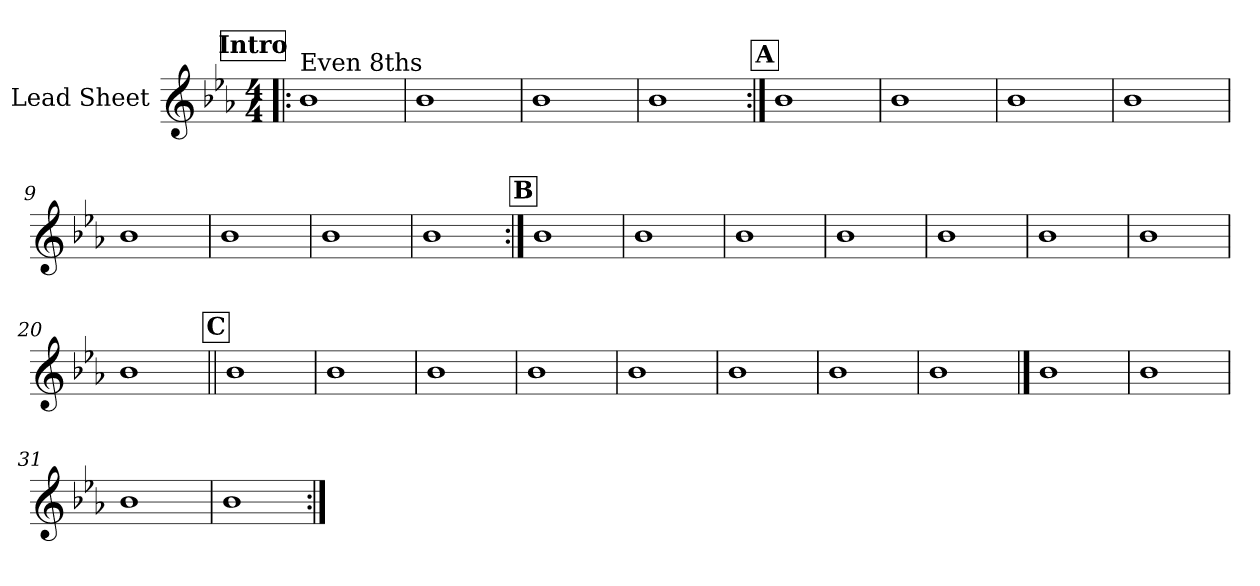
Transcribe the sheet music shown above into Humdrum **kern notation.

**kern
*part1
*staff1
*I"Lead Sheet
*clefG2
*k[b-e-a-]
*c:
*M4/4
!!LO:REH:place=s1:a:fs=14:t=Intro
=1!|:
!LO:TX:a:t=Even 8ths
1b-
=2
1b-
=3
1b-
=4
1b-
!!LO:LB:g=z
!!LO:REH:place=s1:a:fs=14:t=A
=5:|!
1b-
=6
1b-
=7
1b-
=8
1b-
!!LO:LB:g=z
=9
1b-
=10
1b-
=11
1b-
=12
1b-
!!LO:LB:g=z
!!LO:REH:place=s1:a:fs=14:t=B
=13:|!
1b-
=14
1b-
=15
1b-
=16
1b-
!!LO:LB:g=z
=17
1b-
=18
1b-
=19
1b-
=20
1b-
!!LO:LB:g=z
!!LO:REH:place=s1:a:fs=14:t=C
=21||
1b-
=22
1b-
=23
1b-
=24
1b-
!!LO:LB:g=z
=25
1b-
=26
1b-
=27
1b-
=28
1b-
!!LO:LB:g=z
==29
1b-
=30
1b-
=31
1b-
=32
1b-
=:|!
*-
